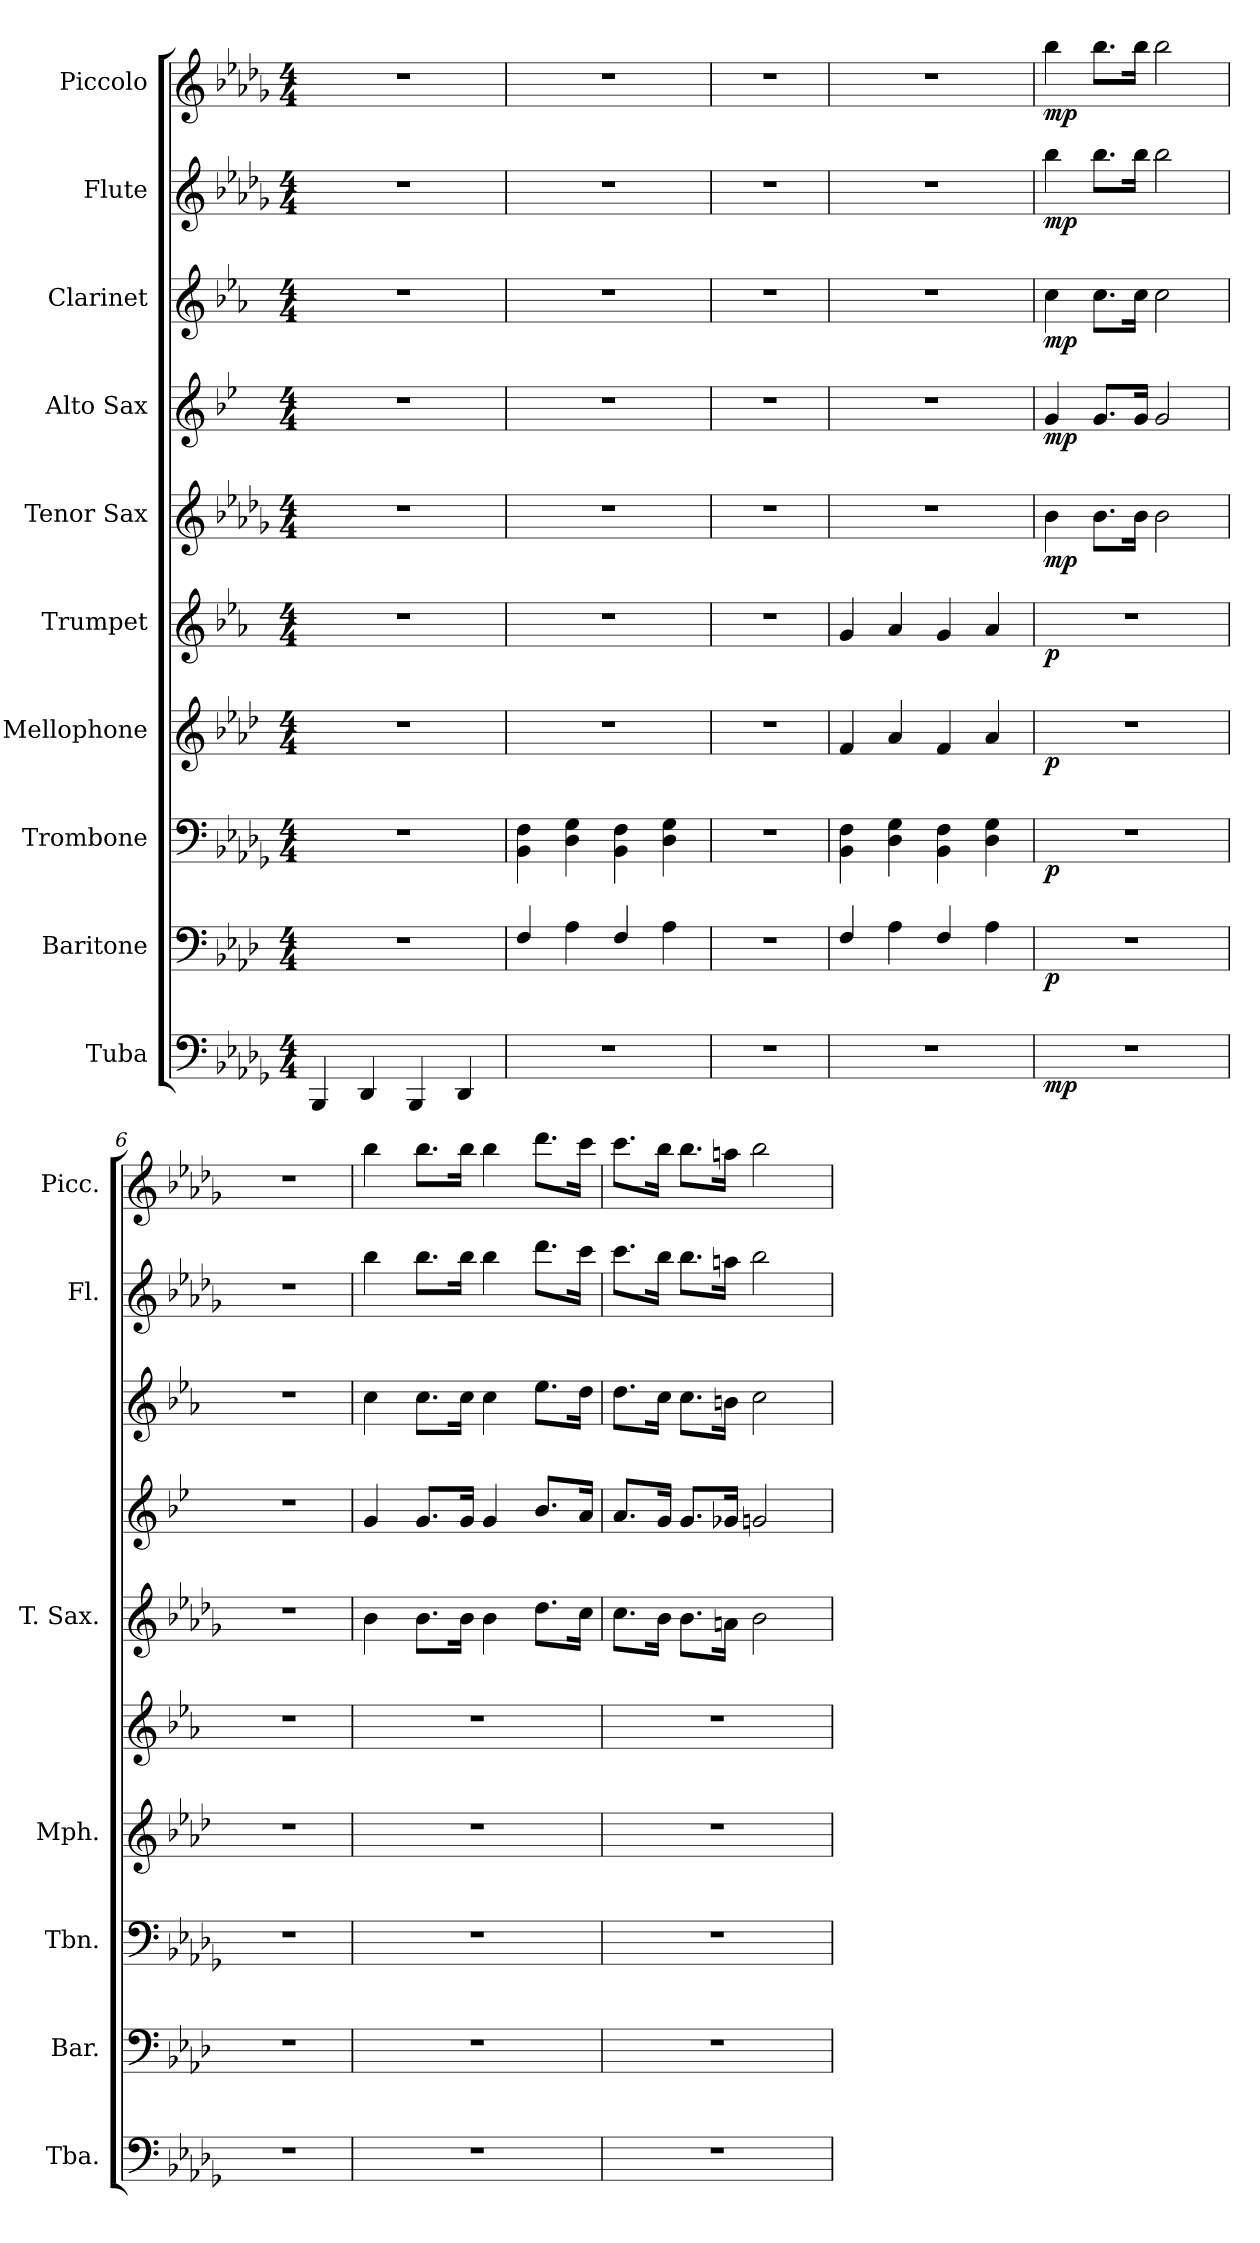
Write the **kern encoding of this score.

**kern	**dynam	**kern	**dynam	**kern	**dynam	**kern	**dynam	**kern	**dynam	**kern	**dynam	**kern	**dynam	**kern	**dynam	**kern	**dynam	**kern	**dynam
*part10	*part10	*part9	*part9	*part8	*part8	*part7	*part7	*part6	*part6	*part5	*part5	*part4	*part4	*part3	*part3	*part2	*part2	*part1	*part1
*staff10	*staff10	*staff9	*staff9	*staff8	*staff8	*staff7	*staff7	*staff6	*staff6	*staff5	*staff5	*staff4	*staff4	*staff3	*staff3	*staff2	*staff2	*staff1	*staff1
*I"Tuba	*	*I"Baritone	*	*I"Trombone	*	*I"Mellophone	*	*I"Trumpet	*	*I"Tenor Sax	*	*I"Alto Sax	*	*I"Clarinet	*	*I"Flute	*	*I"Piccolo	*
*I'Tba.	*	*I'Bar.	*	*I'Tbn.	*	*I'Mph.	*	*	*	*I'T. Sax.	*	*	*	*	*	*I'Fl.	*	*I'Picc.	*
*clefF4	*	*clefF4	*	*clefF4	*	*clefG2	*	*clefG2	*	*clefG2	*	*clefG2	*	*clefG2	*	*clefG2	*	*clefG2	*
*	*	*ITrd4c7	*	*	*	*ITrd4c7	*	*ITrd1c2	*	*ITrd8c14	*	*ITrd5c9	*	*ITrd1c2	*	*	*	*ITrd-7c-12	*
*k[b-e-a-d-g-]	*	*k[b-e-a-d-g-]	*	*k[b-e-a-d-g-]	*	*k[b-e-a-d-g-]	*	*k[b-e-a-d-g-]	*	*k[b-e-a-d-g-]	*	*k[b-e-a-d-g-]	*	*k[b-e-a-d-g-]	*	*k[b-e-a-d-g-]	*	*k[b-e-a-d-g-]	*
*M4/4	*	*M4/4	*	*M4/4	*	*M4/4	*	*M4/4	*	*M4/4	*	*M4/4	*	*M4/4	*	*M4/4	*	*M4/4	*
*MM50	*	*MM50	*	*MM50	*	*MM50	*	*MM50	*	*MM50	*	*MM50	*	*MM50	*	*MM50	*	*MM50	*
=1	=1	=1	=1	=1	=1	=1	=1	=1	=1	=1	=1	=1	=1	=1	=1	=1	=1	=1	=1
4BBB-/	.	1r	.	1r	.	1r	.	1r	.	1r	.	1r	.	1r	.	1r	.	1r	.
4DD-/	.	.	.	.	.	.	.	.	.	.	.	.	.	.	.	.	.	.	.
4BBB-/	.	.	.	.	.	.	.	.	.	.	.	.	.	.	.	.	.	.	.
4DD-/	.	.	.	.	.	.	.	.	.	.	.	.	.	.	.	.	.	.	.
=2	=2	=2	=2	=2	=2	=2	=2	=2	=2	=2	=2	=2	=2	=2	=2	=2	=2	=2	=2
1r	.	4BB-/	.	4BB-\ 4F\	.	1r	.	1r	.	1r	.	1r	.	1r	.	1r	.	1r	.
.	.	4D-\	.	4D-\ 4G-\	.	.	.	.	.	.	.	.	.	.	.	.	.	.	.
.	.	4BB-/	.	4BB-\ 4F\	.	.	.	.	.	.	.	.	.	.	.	.	.	.	.
.	.	4D-\	.	4D-\ 4G-\	.	.	.	.	.	.	.	.	.	.	.	.	.	.	.
=3	=3	=3	=3	=3	=3	=3	=3	=3	=3	=3	=3	=3	=3	=3	=3	=3	=3	=3	=3
1r	.	1r	.	1r	.	1r	.	1r	.	1r	.	1r	.	1r	.	1r	.	1r	.
=4	=4	=4	=4	=4	=4	=4	=4	=4	=4	=4	=4	=4	=4	=4	=4	=4	=4	=4	=4
1r	.	4BB-/	.	4BB-\ 4F\	.	4B-/	.	4f/	.	1r	.	1r	.	1r	.	1r	.	1r	.
.	.	4D-\	.	4D-\ 4G-\	.	4d-/	.	4g-/	.	.	.	.	.	.	.	.	.	.	.
.	.	4BB-/	.	4BB-\ 4F\	.	4B-/	.	4f/	.	.	.	.	.	.	.	.	.	.	.
.	.	4D-\	.	4D-\ 4G-\	.	4d-/	.	4g-/	.	.	.	.	.	.	.	.	.	.	.
=5	=5	=5	=5	=5	=5	=5	=5	=5	=5	=5	=5	=5	=5	=5	=5	=5	=5	=5	=5
!	!LO:DY:b	!	!LO:DY:b	!	!LO:DY:b	!	!LO:DY:b	!	!LO:DY:b	!	!LO:DY:b	!	!LO:DY:b	!	!LO:DY:b	!	!LO:DY:b	!	!LO:DY:b
1r	mp	1r	p	1r	p	1r	p	1r	p	4B-\	mp	4B-/	mp	4b-\	mp	4bb-\	mp	4bbb-\	mp
.	.	.	.	.	.	.	.	.	.	8.B-\L	.	8.B-/L	.	8.b-\L	.	8.bb-\L	.	8.bbb-\L	.
.	.	.	.	.	.	.	.	.	.	16B-\Jk	.	16B-/Jk	.	16b-\Jk	.	16bb-\Jk	.	16bbb-\Jk	.
.	.	.	.	.	.	.	.	.	.	2B-\	.	2B-/	.	2b-\	.	2bb-\	.	2bbb-\	.
=6	=6	=6	=6	=6	=6	=6	=6	=6	=6	=6	=6	=6	=6	=6	=6	=6	=6	=6	=6
1r	.	1r	.	1r	.	1r	.	1r	.	1r	.	1r	.	1r	.	1r	.	1r	.
=7	=7	=7	=7	=7	=7	=7	=7	=7	=7	=7	=7	=7	=7	=7	=7	=7	=7	=7	=7
1r	.	1r	.	1r	.	1r	.	1r	.	4B-\	.	4B-/	.	4b-\	.	4bb-\	.	4bbb-\	.
.	.	.	.	.	.	.	.	.	.	8.B-\L	.	8.B-/L	.	8.b-\L	.	8.bb-\L	.	8.bbb-\L	.
.	.	.	.	.	.	.	.	.	.	16B-\Jk	.	16B-/Jk	.	16b-\Jk	.	16bb-\Jk	.	16bbb-\Jk	.
.	.	.	.	.	.	.	.	.	.	4B-\	.	4B-/	.	4b-\	.	4bb-\	.	4bbb-\	.
.	.	.	.	.	.	.	.	.	.	8.d-\L	.	8.d-/L	.	8.dd-\L	.	8.ddd-\L	.	8.dddd-\L	.
.	.	.	.	.	.	.	.	.	.	16c\Jk	.	16c/Jk	.	16cc\Jk	.	16ccc\Jk	.	16cccc\Jk	.
=8	=8	=8	=8	=8	=8	=8	=8	=8	=8	=8	=8	=8	=8	=8	=8	=8	=8	=8	=8
1r	.	1r	.	1r	.	1r	.	1r	.	8.c\L	.	8.c/L	.	8.cc\L	.	8.ccc\L	.	8.cccc\L	.
.	.	.	.	.	.	.	.	.	.	16B-\Jk	.	16B-/Jk	.	16b-\Jk	.	16bb-\Jk	.	16bbb-\Jk	.
.	.	.	.	.	.	.	.	.	.	8.B-\L	.	8.B-/L	.	8.b-\L	.	8.bb-\L	.	8.bbb-\L	.
.	.	.	.	.	.	.	.	.	.	16An\Jk	.	16B--X/Jk	.	16an\Jk	.	16aan\Jk	.	16aaan\Jk	.
.	.	.	.	.	.	.	.	.	.	2B-\	.	2B-X/	.	2b-\	.	2bb-\	.	2bbb-\	.
=	=	=	=	=	=	=	=	=	=	=	=	=	=	=	=	=	=	=	=
*-	*-	*-	*-	*-	*-	*-	*-	*-	*-	*-	*-	*-	*-	*-	*-	*-	*-	*-	*-
